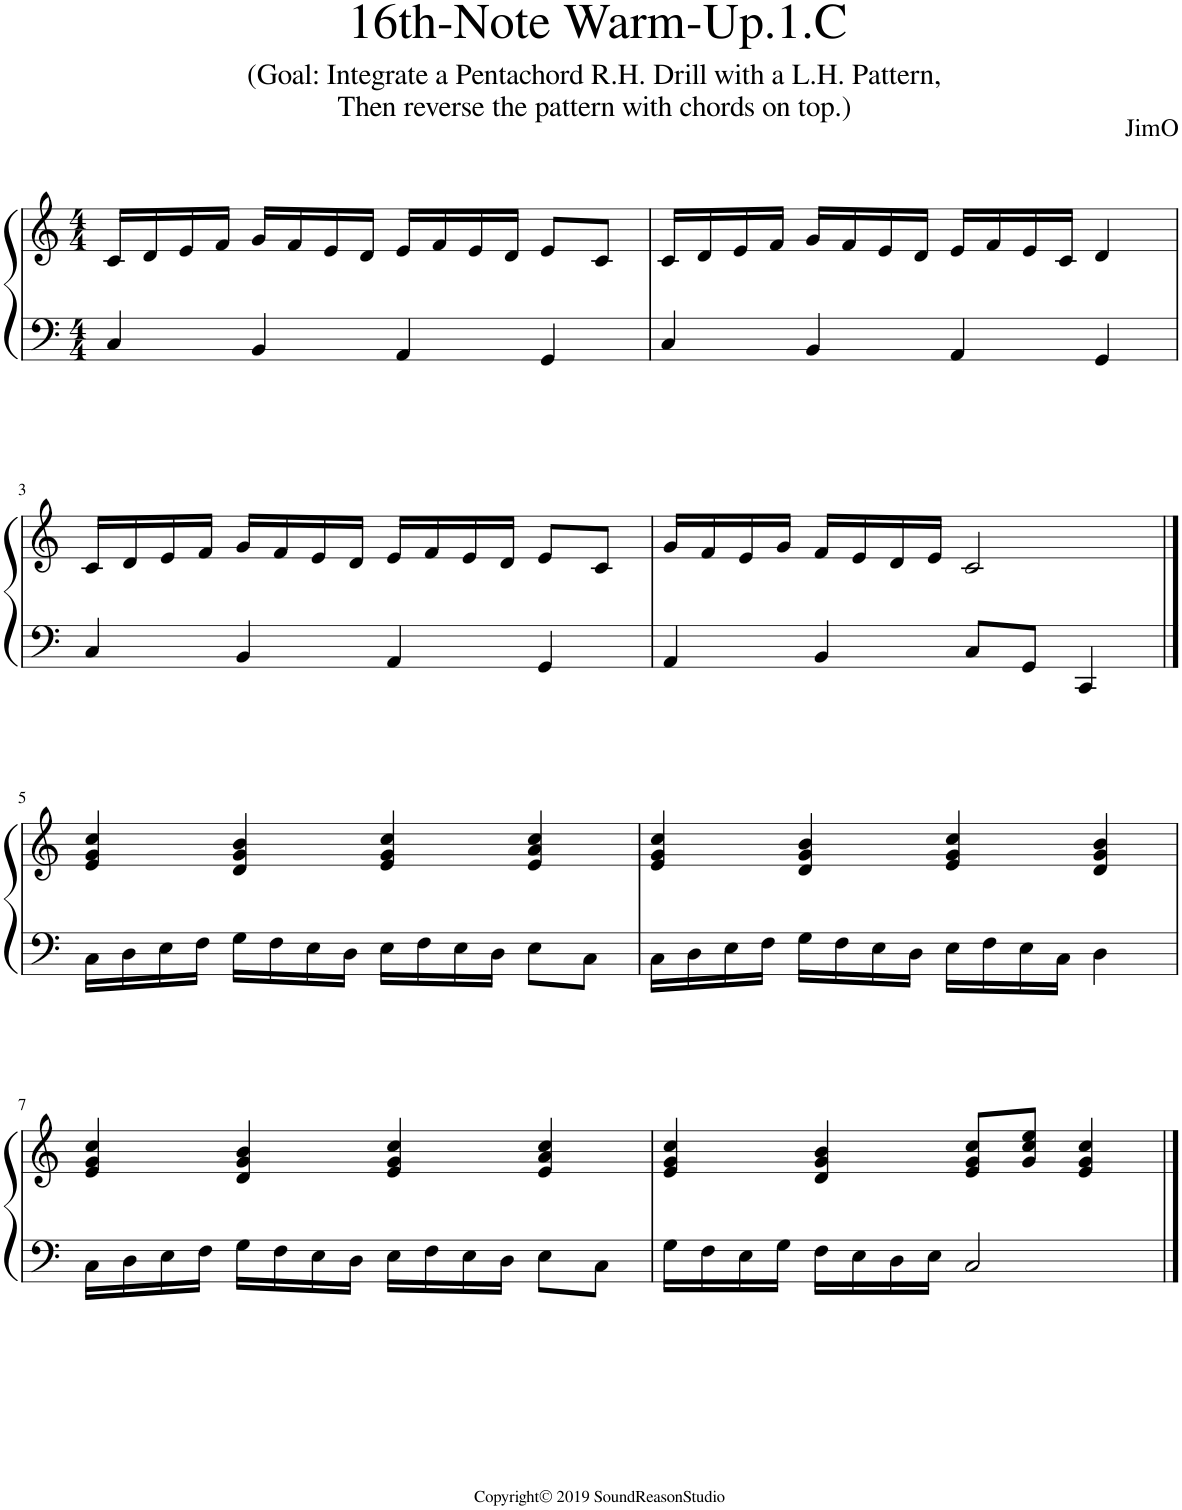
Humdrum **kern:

**kern	**kern
*part1	*part1
*staff2	*staff1
*I"Piano	*
*I'Pno.	*
*clefF4	*clefG2
*k[]	*k[]
*M4/4	*M4/4
=1	=1
4C/	16c/LL
.	16d/
.	16e/
.	16f/JJ
4BB/	16g/LL
.	16f/
.	16e/
.	16d/JJ
4AA/	16e/LL
.	16f/
.	16e/
.	16d/JJ
4GG/	8e/L
.	8c/J
=2	=2
4C/	16c/LL
.	16d/
.	16e/
.	16f/JJ
4BB/	16g/LL
.	16f/
.	16e/
.	16d/JJ
4AA/	16e/LL
.	16f/
.	16e/
.	16c/JJ
4GG/	4d/
!!LO:LB:g=z
=3	=3
4C/	16c/LL
.	16d/
.	16e/
.	16f/JJ
4BB/	16g/LL
.	16f/
.	16e/
.	16d/JJ
4AA/	16e/LL
.	16f/
.	16e/
.	16d/JJ
4GG/	8e/L
.	8c/J
=4	=4
4AA/	16g/LL
.	16f/
.	16e/
.	16g/JJ
4BB/	16f/LL
.	16e/
.	16d/
.	16e/JJ
8C/L	2c/
8GG/J	.
4CC/	.
!!LO:LB:g=z
==5	==5
16C\LL	4e/ 4g/ 4cc/
16D\	.
16E\	.
16F\JJ	.
16G\LL	4d/ 4g/ 4b/
16F\	.
16E\	.
16D\JJ	.
16E\LL	4e/ 4g/ 4cc/
16F\	.
16E\	.
16D\JJ	.
8E\L	4e/ 4a/ 4cc/
8C\J	.
=6	=6
16C\LL	4e/ 4g/ 4cc/
16D\	.
16E\	.
16F\JJ	.
16G\LL	4d/ 4g/ 4b/
16F\	.
16E\	.
16D\JJ	.
16E\LL	4e/ 4g/ 4cc/
16F\	.
16E\	.
16C\JJ	.
4D\	4d/ 4g/ 4b/
!!LO:LB:g=z
=7	=7
16C\LL	4e/ 4g/ 4cc/
16D\	.
16E\	.
16F\JJ	.
16G\LL	4d/ 4g/ 4b/
16F\	.
16E\	.
16D\JJ	.
16E\LL	4e/ 4g/ 4cc/
16F\	.
16E\	.
16D\JJ	.
8E\L	4e/ 4a/ 4cc/
8C\J	.
=8	=8
16G\LL	4e/ 4g/ 4cc/
16F\	.
16E\	.
16G\JJ	.
16F\LL	4d/ 4g/ 4b/
16E\	.
16D\	.
16E\JJ	.
2C/	8e/ 8g/ 8cc/L
.	8g/ 8cc/ 8ee/J
.	4e/ 4g/ 4cc/
==	==
*-	*-
